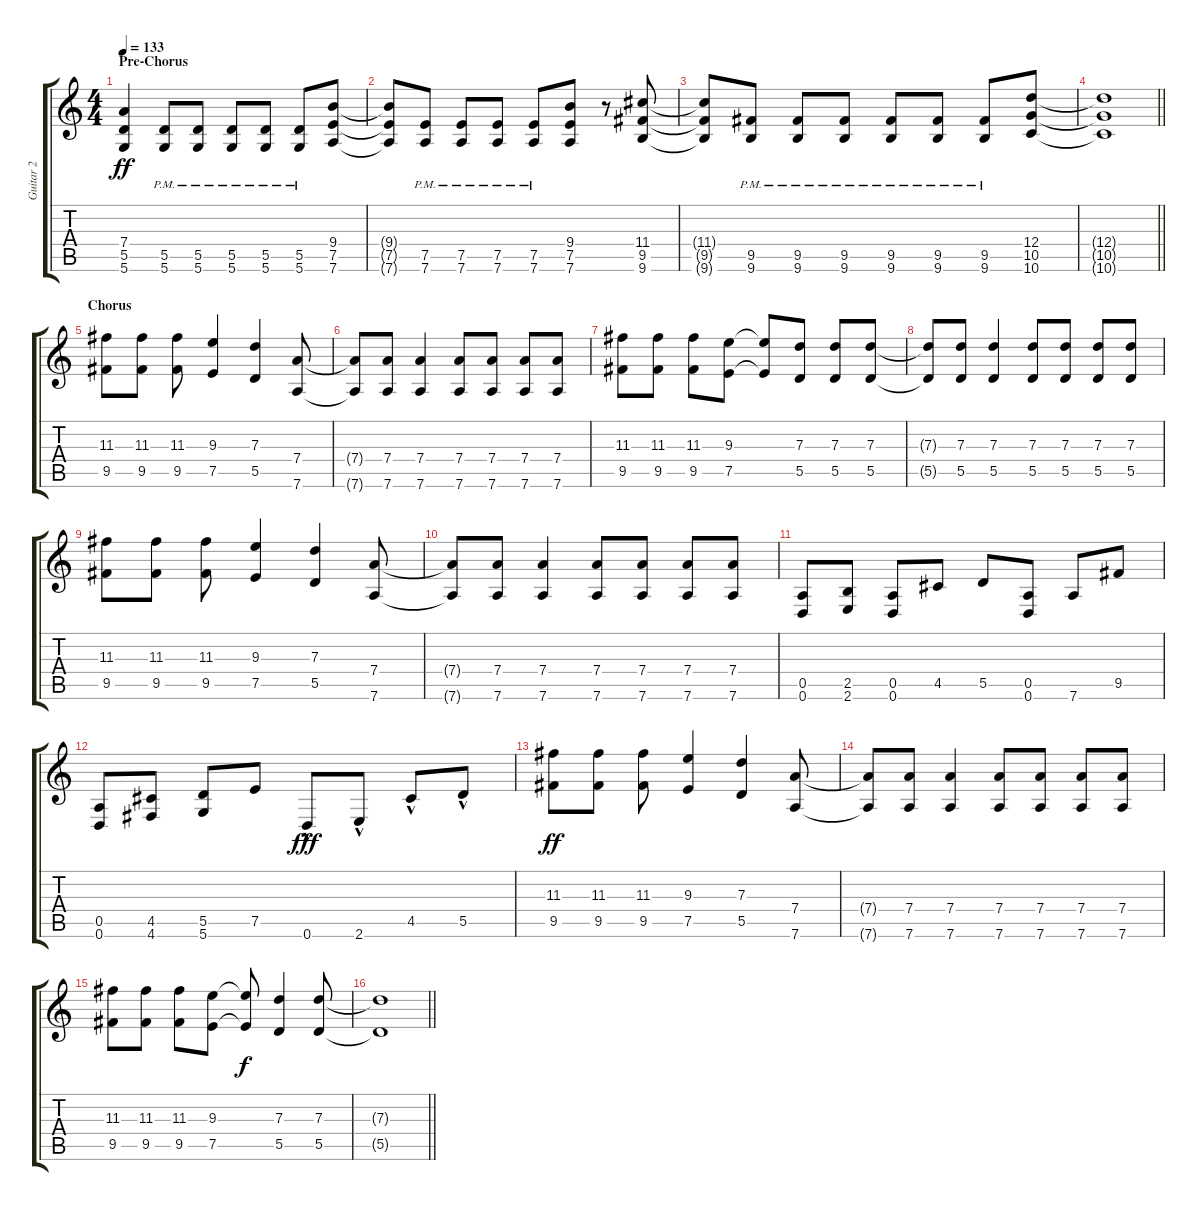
\track ("Guitar 2" "Guitar 2") {instrument overdrivenguitar}
\staff {score tabs}
\tuning (E4 B3 G3 D3 A2 D2) {hide}
\ts (4 4)
\section ("" "Pre-Chorus")
\tempo 133
\clef g2
\ks c
(7.4 5.5 5.6).4{dy ff instrument electricguitarclean} (5.5{pm} 5.6{pm}).8 (5.5{pm} 5.6{pm}).8 (5.5{pm} 5.6{pm}).8 (5.5{pm} 5.6{pm}).8 (5.5{pm} 5.6{pm}).8 (9.4 7.5 7.6).8 |
(9.4{t} 7.5{t} 7.6{t}).8 (7.5{pm} 7.6{pm}).8 (7.5{pm} 7.6{pm}).8 (7.5{pm} 7.6{pm}).8 (7.5{pm} 7.6{pm}).8 (9.4 7.5 7.6).8 r.8 (11.4 9.5 9.6).8 |
(11.4{t} 9.5{t} 9.6{t}).8 (9.5{pm} 9.6{pm}).8 (9.5{pm} 9.6{pm}).8 (9.5{pm} 9.6{pm}).8 (9.5{pm} 9.6{pm}).8 (9.5{pm} 9.6{pm}).8 (9.5{pm} 9.6{pm}).8 (12.4 10.5 10.6).8 |
\barLineRight lightlight
(12.4{t} 10.5{t} 10.6{t}).1 |
\section ("" "Chorus")
(11.3 9.5).8{instrument overdrivenguitar} (11.3 9.5).8 (11.3 9.5).8 (9.3 7.5).4 (7.3 5.5).4 (7.4 7.6).8 |
(7.4{t} 7.6{t}).8 (7.4 7.6).8 (7.4 7.6).4 (7.4 7.6).8 (7.4 7.6).8 (7.4 7.6).8 (7.4 7.6).8 |
(11.3 9.5).8 (11.3 9.5).8 (11.3 9.5).8 (9.3 7.5).8 (9.3{t} 7.5{t}).8 (7.3 5.5).8 (7.3 5.5).8 (7.3 5.5).8 |
(7.3{t} 5.5{t}).8 (7.3 5.5).8 (7.3 5.5).4 (7.3 5.5).8 (7.3 5.5).8 (7.3 5.5).8 (7.3 5.5).8 |
(11.3 9.5).8 (11.3 9.5).8 (11.3 9.5).8 (9.3 7.5).4 (7.3 5.5).4 (7.4 7.6).8 |
(7.4{t} 7.6{t}).8 (7.4 7.6).8 (7.4 7.6).4 (7.4 7.6).8 (7.4 7.6).8 (7.4 7.6).8 (7.4 7.6).8 |
(0.5 0.6).8 (2.5 2.6).8 (0.5 0.6).8 4.5.8 5.5.8 (0.5 0.6).8 7.6.8 9.5.8 |
(0.5 0.6).8 (4.5 4.6).8 (5.5 5.6).8 7.5.8 0.6{hac}.8{dy fff} 2.6{hac}.8 4.5{hac}.8 5.5{hac}.8 |
(11.3 9.5).8{dy ff} (11.3 9.5).8 (11.3 9.5).8 (9.3 7.5).4 (7.3 5.5).4 (7.4 7.6).8 |
(7.4{t} 7.6{t}).8 (7.4 7.6).8 (7.4 7.6).4 (7.4 7.6).8 (7.4 7.6).8 (7.4 7.6).8 (7.4 7.6).8 |
(11.3 9.5).8 (11.3 9.5).8 (11.3 9.5).8 (9.3 7.5).8 (9.3{t} 7.5{t}).8{dy f} (7.3 5.5).4 (7.3 5.5).8 |
\barLineRight lightlight
(7.3{t} 5.5{t}).1
